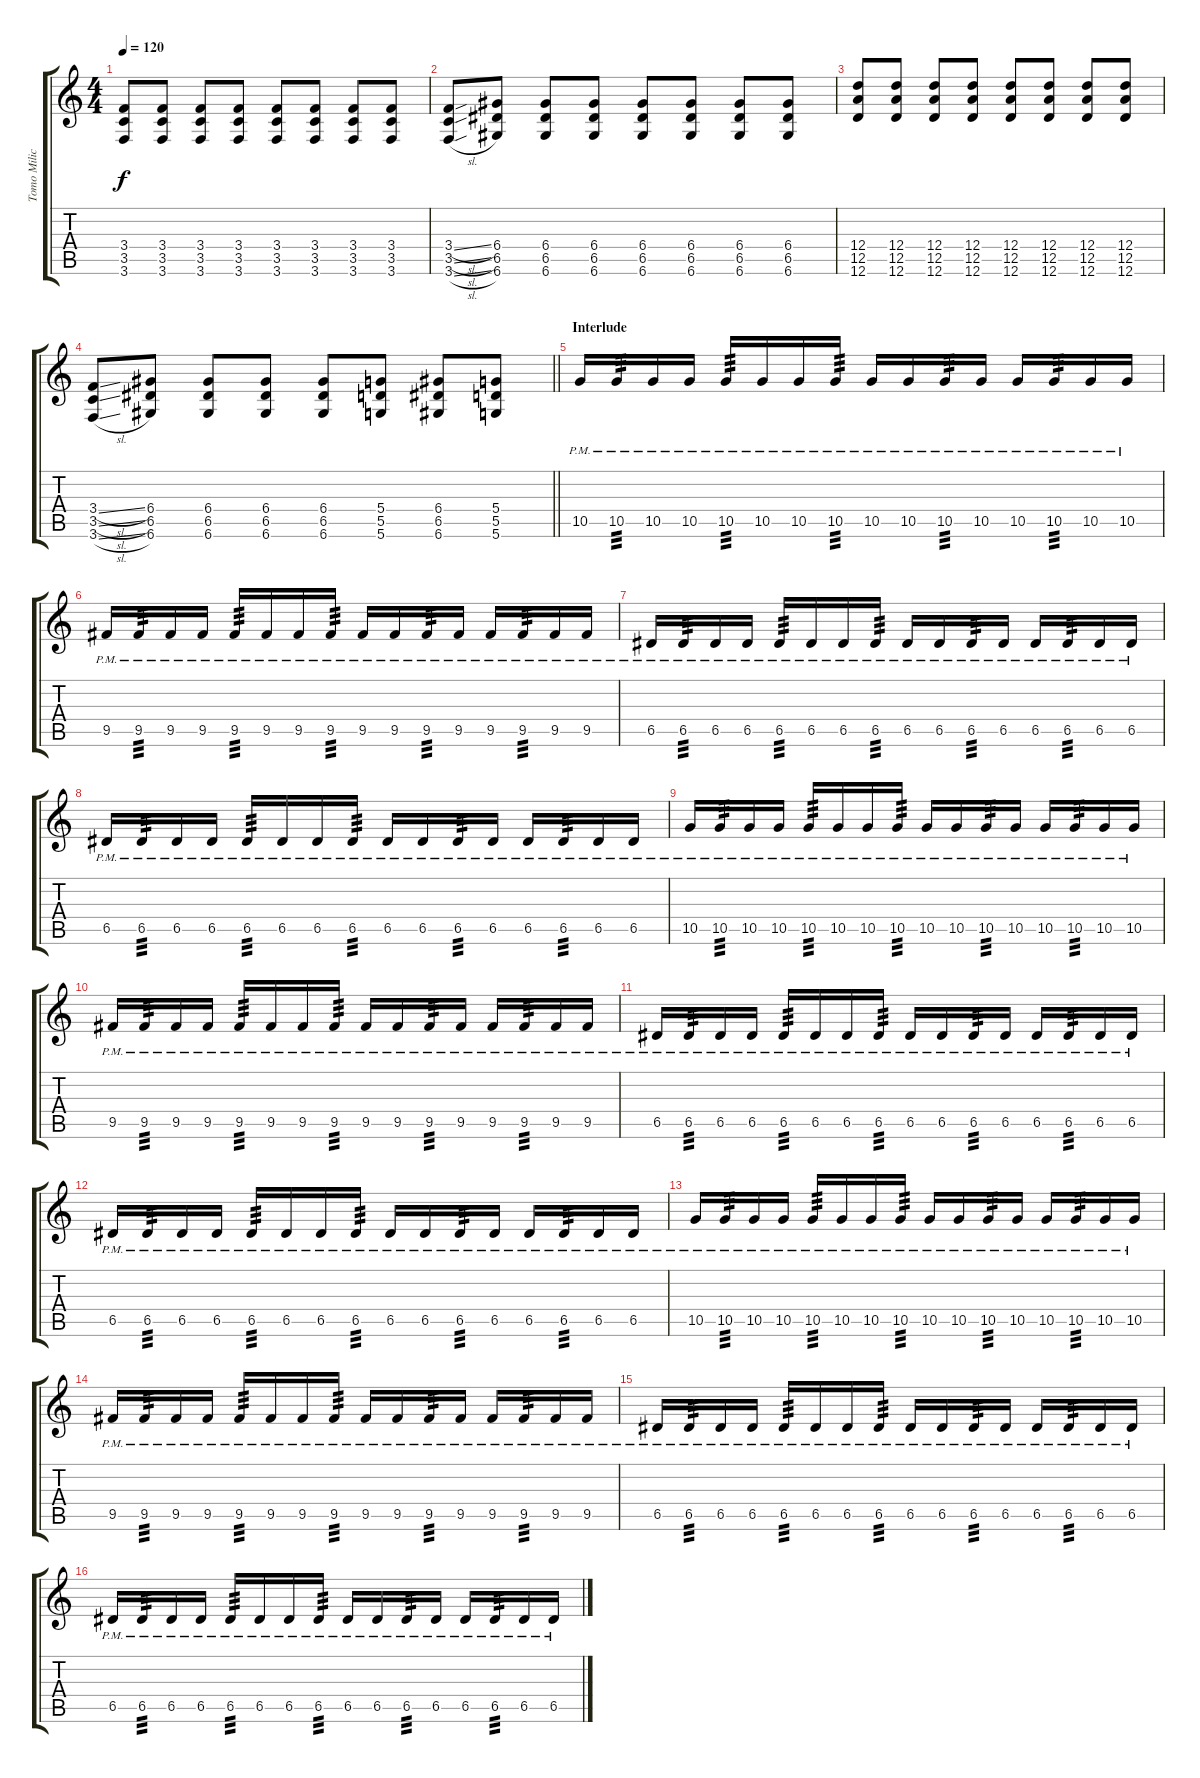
\track ("Tomo Milicevic(Guitar)" "Tomo Milic") {instrument overdrivenguitar}
\staff {score tabs}
\tuning (E4 B3 G3 D3 A2 D2) {hide}
\ts (4 4)
\tempo 120
\clef g2
\ks c
(3.4 3.5 3.6).8{dy f} (3.4 3.5 3.6).8 (3.4 3.5 3.6).8 (3.4 3.5 3.6).8 (3.4 3.5 3.6).8 (3.4 3.5 3.6).8 (3.4 3.5 3.6).8 (3.4 3.5 3.6).8 |
(3.4{sl} 3.5{sl} 3.6{sl}).8 (6.4 6.5 6.6).8 (6.4 6.5 6.6).8 (6.4 6.5 6.6).8 (6.4 6.5 6.6).8 (6.4 6.5 6.6).8 (6.4 6.5 6.6).8 (6.4 6.5 6.6).8 |
(12.4 12.5 12.6).8 (12.4 12.5 12.6).8 (12.4 12.5 12.6).8 (12.4 12.5 12.6).8 (12.4 12.5 12.6).8 (12.4 12.5 12.6).8 (12.4 12.5 12.6).8 (12.4 12.5 12.6).8 |
\barLineRight lightlight
(3.4{sl} 3.5{sl} 3.6{sl}).8 (6.4 6.5 6.6).8 (6.4 6.5 6.6).8 (6.4 6.5 6.6).8 (6.4 6.5 6.6).8 (5.4 5.5 5.6).8 (6.4 6.5 6.6).8 (5.4 5.5 5.6).8 |
\section ("" "Interlude")
10.5{pm}.16{instrument distortionguitar} 10.5{pm}.16{tp 3} 10.5{pm}.16 10.5{pm}.16 10.5{pm}.16{tp 3} 10.5{pm}.16 10.5{pm}.16 10.5{pm}.16{tp 3} 10.5{pm}.16 10.5{pm}.16 10.5{pm}.16{tp 3} 10.5{pm}.16 10.5{pm}.16 10.5{pm}.16{tp 3} 10.5{pm}.16 10.5{pm}.16 |
9.5{pm}.16 9.5{pm}.16{tp 3} 9.5{pm}.16 9.5{pm}.16 9.5{pm}.16{tp 3} 9.5{pm}.16 9.5{pm}.16 9.5{pm}.16{tp 3} 9.5{pm}.16 9.5{pm}.16 9.5{pm}.16{tp 3} 9.5{pm}.16 9.5{pm}.16 9.5{pm}.16{tp 3} 9.5{pm}.16 9.5{pm}.16 |
6.5{pm}.16 6.5{pm}.16{tp 3} 6.5{pm}.16 6.5{pm}.16 6.5{pm}.16{tp 3} 6.5{pm}.16 6.5{pm}.16 6.5{pm}.16{tp 3} 6.5{pm}.16 6.5{pm}.16 6.5{pm}.16{tp 3} 6.5{pm}.16 6.5{pm}.16 6.5{pm}.16{tp 3} 6.5{pm}.16 6.5{pm}.16 |
6.5{pm}.16 6.5{pm}.16{tp 3} 6.5{pm}.16 6.5{pm}.16 6.5{pm}.16{tp 3} 6.5{pm}.16 6.5{pm}.16 6.5{pm}.16{tp 3} 6.5{pm}.16 6.5{pm}.16 6.5{pm}.16{tp 3} 6.5{pm}.16 6.5{pm}.16 6.5{pm}.16{tp 3} 6.5{pm}.16 6.5{pm}.16 |
10.5{pm}.16 10.5{pm}.16{tp 3} 10.5{pm}.16 10.5{pm}.16 10.5{pm}.16{tp 3} 10.5{pm}.16 10.5{pm}.16 10.5{pm}.16{tp 3} 10.5{pm}.16 10.5{pm}.16 10.5{pm}.16{tp 3} 10.5{pm}.16 10.5{pm}.16 10.5{pm}.16{tp 3} 10.5{pm}.16 10.5{pm}.16 |
9.5{pm}.16 9.5{pm}.16{tp 3} 9.5{pm}.16 9.5{pm}.16 9.5{pm}.16{tp 3} 9.5{pm}.16 9.5{pm}.16 9.5{pm}.16{tp 3} 9.5{pm}.16 9.5{pm}.16 9.5{pm}.16{tp 3} 9.5{pm}.16 9.5{pm}.16 9.5{pm}.16{tp 3} 9.5{pm}.16 9.5{pm}.16 |
6.5{pm}.16 6.5{pm}.16{tp 3} 6.5{pm}.16 6.5{pm}.16 6.5{pm}.16{tp 3} 6.5{pm}.16 6.5{pm}.16 6.5{pm}.16{tp 3} 6.5{pm}.16 6.5{pm}.16 6.5{pm}.16{tp 3} 6.5{pm}.16 6.5{pm}.16 6.5{pm}.16{tp 3} 6.5{pm}.16 6.5{pm}.16 |
6.5{pm}.16 6.5{pm}.16{tp 3} 6.5{pm}.16 6.5{pm}.16 6.5{pm}.16{tp 3} 6.5{pm}.16 6.5{pm}.16 6.5{pm}.16{tp 3} 6.5{pm}.16 6.5{pm}.16 6.5{pm}.16{tp 3} 6.5{pm}.16 6.5{pm}.16 6.5{pm}.16{tp 3} 6.5{pm}.16 6.5{pm}.16 |
10.5{pm}.16 10.5{pm}.16{tp 3} 10.5{pm}.16 10.5{pm}.16 10.5{pm}.16{tp 3} 10.5{pm}.16 10.5{pm}.16 10.5{pm}.16{tp 3} 10.5{pm}.16 10.5{pm}.16 10.5{pm}.16{tp 3} 10.5{pm}.16 10.5{pm}.16 10.5{pm}.16{tp 3} 10.5{pm}.16 10.5{pm}.16 |
9.5{pm}.16 9.5{pm}.16{tp 3} 9.5{pm}.16 9.5{pm}.16 9.5{pm}.16{tp 3} 9.5{pm}.16 9.5{pm}.16 9.5{pm}.16{tp 3} 9.5{pm}.16 9.5{pm}.16 9.5{pm}.16{tp 3} 9.5{pm}.16 9.5{pm}.16 9.5{pm}.16{tp 3} 9.5{pm}.16 9.5{pm}.16 |
6.5{pm}.16 6.5{pm}.16{tp 3} 6.5{pm}.16 6.5{pm}.16 6.5{pm}.16{tp 3} 6.5{pm}.16 6.5{pm}.16 6.5{pm}.16{tp 3} 6.5{pm}.16 6.5{pm}.16 6.5{pm}.16{tp 3} 6.5{pm}.16 6.5{pm}.16 6.5{pm}.16{tp 3} 6.5{pm}.16 6.5{pm}.16 |
6.5{pm}.16 6.5{pm}.16{tp 3} 6.5{pm}.16 6.5{pm}.16 6.5{pm}.16{tp 3} 6.5{pm}.16 6.5{pm}.16 6.5{pm}.16{tp 3} 6.5{pm}.16 6.5{pm}.16 6.5{pm}.16{tp 3} 6.5{pm}.16 6.5{pm}.16 6.5{pm}.16{tp 3} 6.5{pm}.16 6.5{pm}.16
